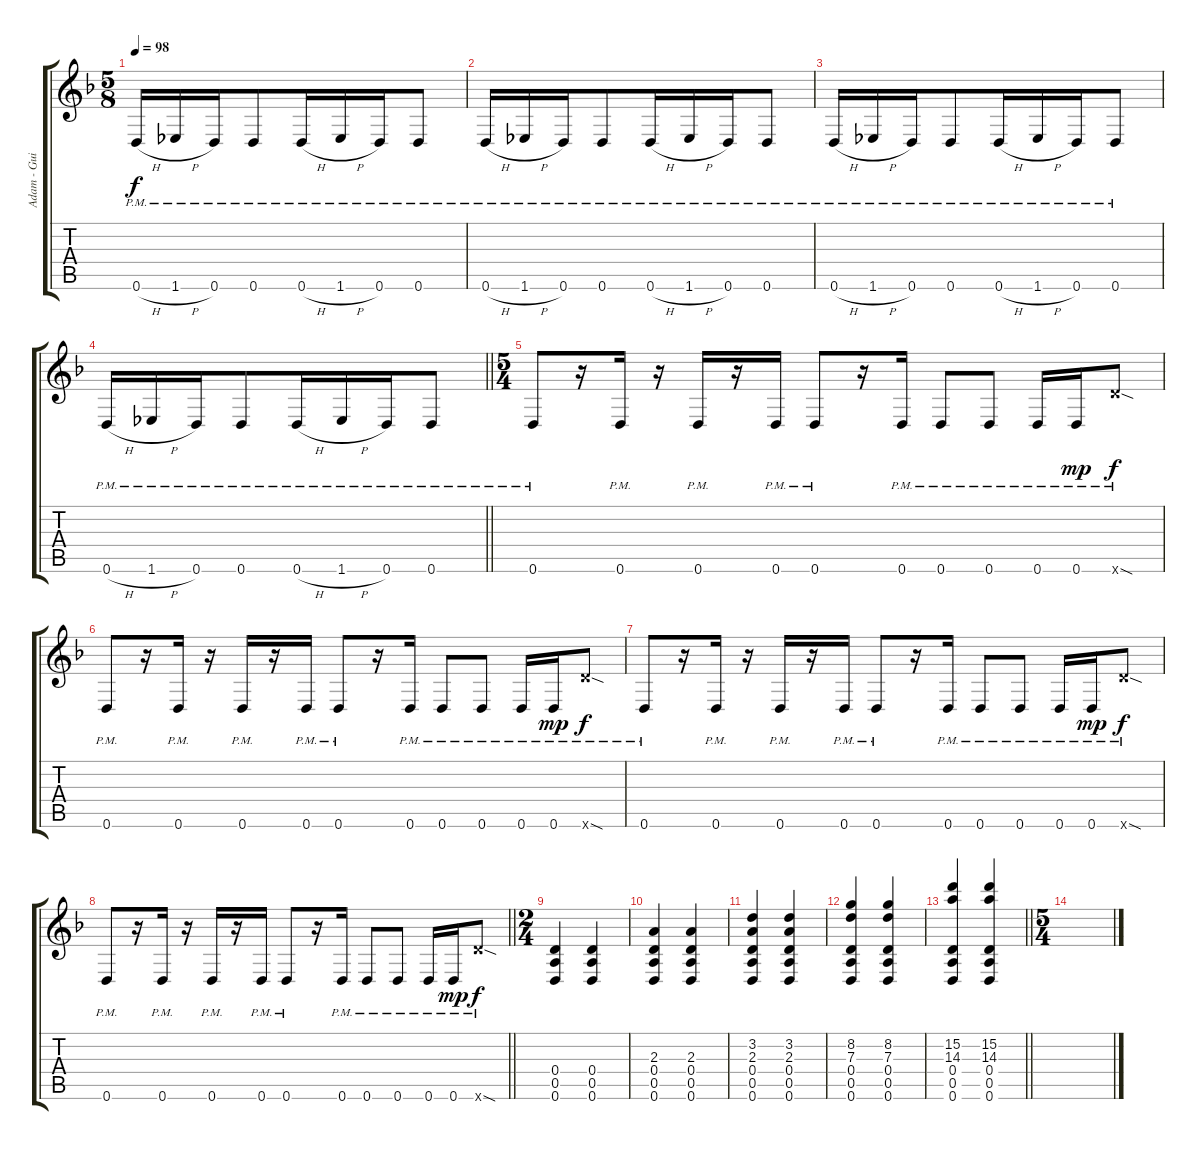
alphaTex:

\track ("Adam - Guitar" "Adam - Gui") {instrument overdrivenguitar}
\staff {score tabs}
\tuning (E4 B3 G3 D3 A2 D2) {hide}
\ts (5 8)
\tempo 98
\clef g2
\ks dminor
0.6{h pm}.16{dy f} 1.6{h pm}.16{beam merge} 0.6{pm}.16 0.6{pm}.8 0.6{h pm}.16{beam merge} 1.6{h pm}.16 0.6{pm}.16{beam merge} 0.6{pm}.8 |
0.6{h pm}.16 1.6{h pm}.16{beam merge} 0.6{pm}.16 0.6{pm}.8 0.6{h pm}.16{beam merge} 1.6{h pm}.16 0.6{pm}.16{beam merge} 0.6{pm}.8 |
0.6{h pm}.16 1.6{h pm}.16{beam merge} 0.6{pm}.16 0.6{pm}.8 0.6{h pm}.16{beam merge} 1.6{h pm}.16 0.6{pm}.16{beam merge} 0.6{pm}.8 |
\barLineRight lightlight
0.6{h pm}.16 1.6{h pm}.16{beam merge} 0.6{pm}.16 0.6{pm}.8 0.6{h pm}.16{beam merge} 1.6{h pm}.16 0.6{pm}.16{beam merge} 0.6{pm}.8 |
\ts (5 4)
0.6{pm}.8{beam merge} r.16 0.6{pm}.16 r.16 0.6{pm}.16 r.16{beam merge} 0.6{pm}.16{beam split} 0.6{pm}.8 r.16 0.6{pm}.16{beam split} 0.6{pm}.8{beam merge} 0.6{pm}.8 0.6{pm}.16 0.6{pm}.16{dy mp beam merge} 12.6{sod pm x}.8{dy f} |
0.6{pm}.8{beam merge} r.16 0.6{pm}.16 r.16 0.6{pm}.16 r.16{beam merge} 0.6{pm}.16{beam split} 0.6{pm}.8 r.16 0.6{pm}.16{beam split} 0.6{pm}.8{beam merge} 0.6{pm}.8 0.6{pm}.16 0.6{pm}.16{dy mp beam merge} 12.6{sod pm x}.8{dy f} |
0.6{pm}.8{beam merge} r.16 0.6{pm}.16 r.16 0.6{pm}.16 r.16{beam merge} 0.6{pm}.16{beam split} 0.6{pm}.8 r.16 0.6{pm}.16{beam split} 0.6{pm}.8{beam merge} 0.6{pm}.8 0.6{pm}.16 0.6{pm}.16{dy mp beam merge} 12.6{sod pm x}.8{dy f} |
\barLineRight lightlight
0.6{pm}.8{beam merge} r.16 0.6{pm}.16 r.16 0.6{pm}.16 r.16{beam merge} 0.6{pm}.16{beam split} 0.6{pm}.8 r.16 0.6{pm}.16{beam split} 0.6{pm}.8{beam merge} 0.6{pm}.8 0.6{pm}.16 0.6{pm}.16{dy mp beam merge} 12.6{sod pm x}.8{dy f} |
\ts (2 4)
(0.4 0.5 0.6).4 (0.4 0.5 0.6).4 |
(2.3 0.4 0.5 0.6).4 (2.3 0.4 0.5 0.6).4 |
(3.2 2.3 0.4 0.5 0.6).4 (3.2 2.3 0.4 0.5 0.6).4 |
(8.2 7.3 0.4 0.5 0.6).4 (8.2 7.3 0.4 0.5 0.6).4 |
\barLineRight lightlight
(15.2 14.3 0.4 0.5 0.6).4 (15.2 14.3 0.4 0.5 0.6).4 |
\ts (5 4)
